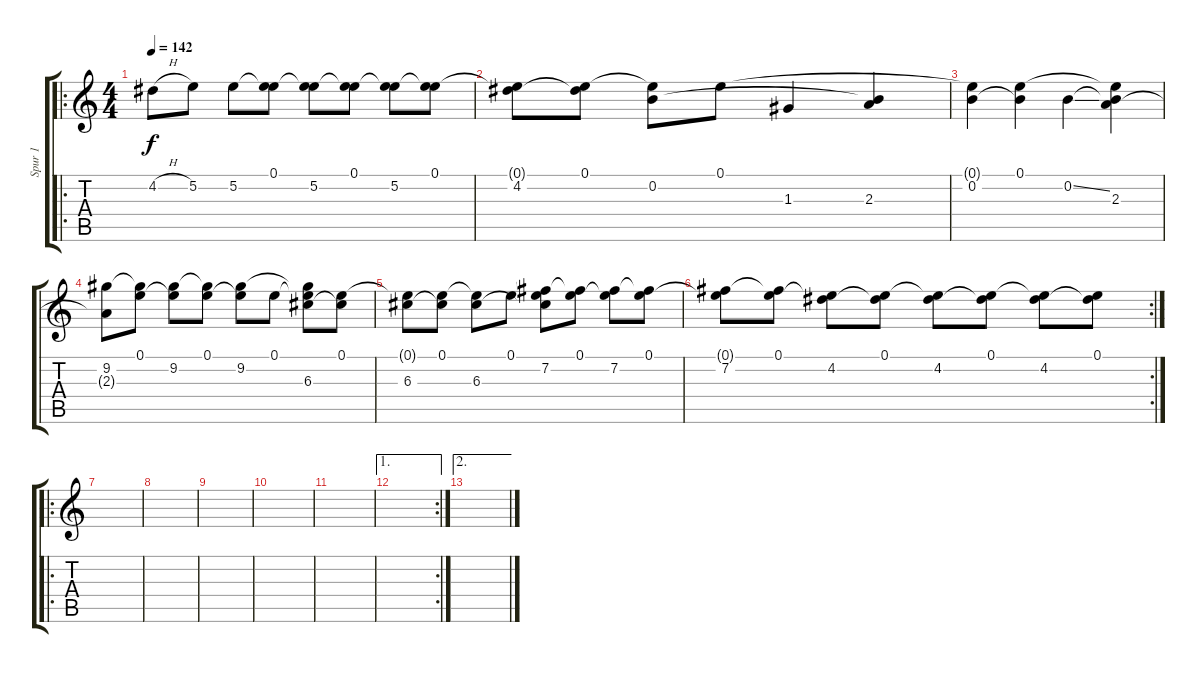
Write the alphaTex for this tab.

\track ("Spur 1" "Spur 1") {instrument acousticguitarnylon}
\staff {score tabs}
\tuning (E4 B3 G3 D3 A2 E2) {hide}
\ro
\ts (4 4)
\tempo 142
\clef g2
\ks c
4.2{h}.8{dy f instrument acousticguitarnylon} 5.2.8 5.2.8 (0.1 5.2{t}).8 (0.1{t} 5.2).8 (0.1 5.2{t}).8 (0.1{t} 5.2).8 (0.1 5.2{t}).8 |
(0.1{t} 4.2).8 (0.1 4.2{t}).8 (0.1{t} 0.2).8 0.1.8 1.3.4 (0.2{t} 2.3).4 |
(0.1{t} 0.2).4 (0.1 0.2{t}).4 0.2{ss}.4 (0.1{t} 0.2{t} 2.3).4 |
(9.2 2.3{t}).8 (0.1 9.2{t}).8 (0.1{t} 9.2).8 (0.1 9.2{t}).8 (0.1{t} 9.2).8 0.1.8 (0.1{t} 9.2{t} 6.3).8 (0.1 6.3{t}).8 |
(0.1{t} 6.3).8 (0.1 6.3{t}).8 (0.1{t} 6.3).8 0.1.8 (0.1{t} 7.2 6.3{t}).8 (0.1 7.2{t}).8 (0.1{t} 7.2).8 (0.1 7.2{t}).8 |
\rc 2
(0.1{t} 7.2).8 (0.1 7.2{t}).8 (0.1{t} 4.2).8 (0.1 4.2{t}).8 (0.1{t} 4.2).8 (0.1 4.2{t}).8 (0.1{t} 4.2).8 (0.1 4.2{t}).8 |
\ro
|
|
|
|
|
\ae 1
\rc 2
|
\ae 2
